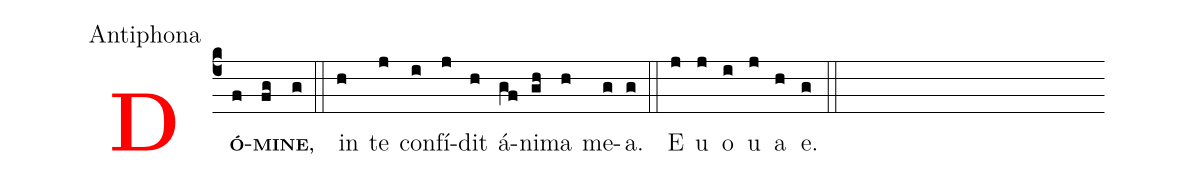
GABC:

office-part: Antiphona;
%%
<v>\bf\textcolor{red}{D}</v><v>\bf\scriptsize{Ó}</v>(c4f)<v>\bf\scriptsize{MI}</v>(fg)<v>\bf\scriptsize{NE}</v>,(g)  (::) in(h) te(j) con(i)fí(j)dit(h) á(gf)ni(gh)ma(h) me(g)a.(g) (::) E(j) u(j) o(i) u(j) a(h) e.(g) (::)
